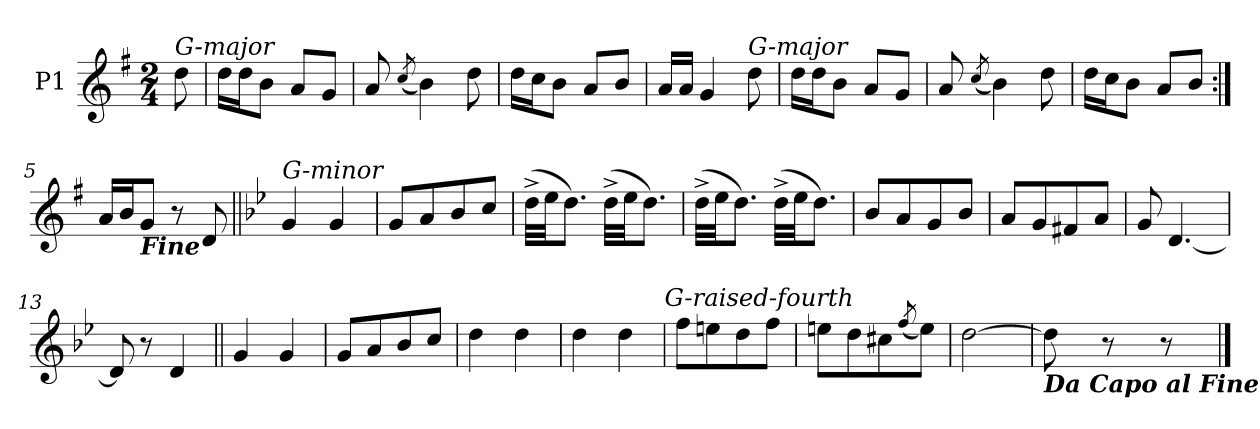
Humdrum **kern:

**kern
*part1
*staff1
*I"P1
*clefG2
*k[f#]
*G:
*M2/4
=
!LO:TX:a:i:t=G-major
8dd
=1
16ddLL
16ddJ
8bJ
8aL
8gJ
=2
8a
(8qcc/
4b)
8dd
=3
16ddLL
16ccJ
8bJ
8aL
8bJ
=4
16aLL
16aJJ
4g
!LO:TX:a:i:t=G-major
8dd
=1
16ddLL
16ddJ
8bJ
8aL
8gJ
=2
8a
(8qcc/
4b)
8dd
=3
16ddLL
16ccJ
8bJ
8aL
8bJ
=5:|!
16aLL
16bJ
!LO:TX:b:Bi:t=Fine
8gJ
8r
8d
=6||
*k[b-e-]
*g:
!LO:TX:a:i:t=G-minor
4g
4g
=7
8gL
8a
8b-
8ccJ
=8
(32dd^LLL
32ee-JJ
8.ddJ)
(32dd^LLL
32ee-JJ
8.ddJ)
=9
(32dd^LLL
32ee-JJ
8.ddJ)
(32dd^LLL
32ee-JJ
8.ddJ)
=10
8b-L
8a
8g
8b-J
=11
8aL
8g
8f#X
8aJ
=12
8g
[4.d
=13
8d]
8r
4d
=14||
4g
4g
=15
8gL
8a
8b-
8ccJ
=16
4dd
4dd
=17
4dd
4dd
!LO:TX:a:i:t=G-raised-fourth
=18
8ffL
8een
8dd
8ffJ
=19
8eenL
8dd
8cc#X
(8qff/
8eeJ)
=20
[2dd
=21
!LO:TX:b:Bi:t=Da Capo al Fine
8dd]
8r
8r
==
*-
